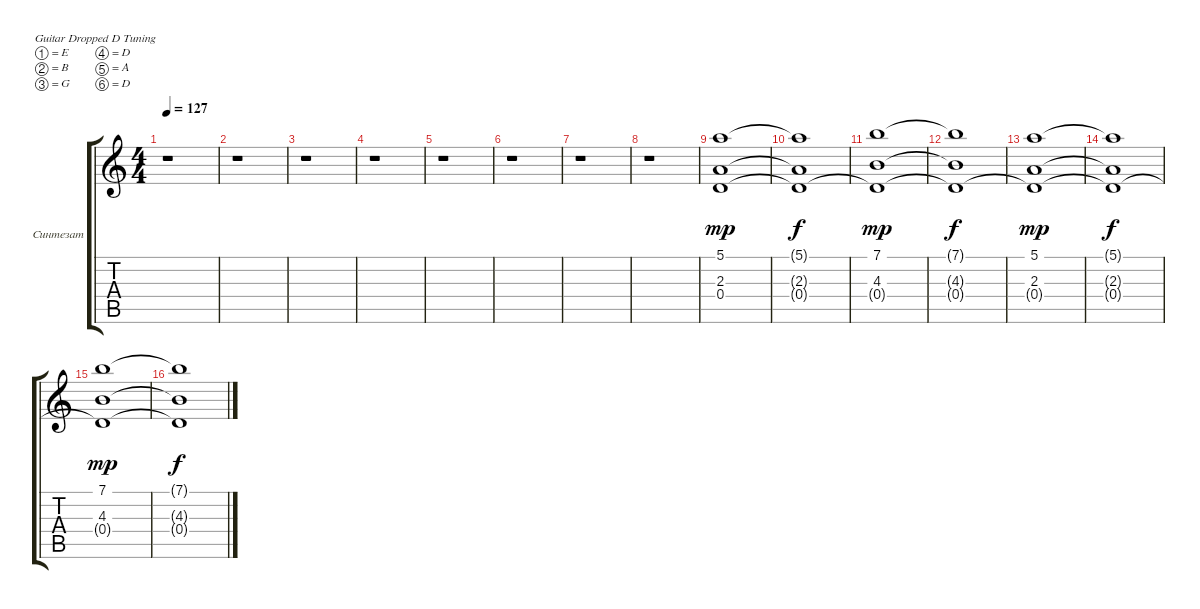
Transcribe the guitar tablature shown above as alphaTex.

\bracketExtendMode groupsimilarinstruments
\firstSystemTrackNameOrientation horizontal
\otherSystemsTrackNameOrientation horizontal
\track ("Синтезатор" "Синтезат") {instrument drawbarorgan}
\staff {score tabs}
\tuning (E4 B3 G3 D3 A2 D2)
\displaytranspose 12
\ts (4 4)
\tempo 127
\clef g2
\ks c
r.1{dy p} |
r.1 |
r.1 |
r.1 |
r.1 |
r.1 |
r.1 |
r.1 |
(5.1 2.3 0.4).1{dy mp} |
(5.1{t} 2.3{t} 0.4{t}).1{dy f} |
(7.1 4.3 0.4{t}).1{dy mp} |
(7.1{t} 4.3{t} 0.4{t}).1{dy f} |
(5.1 2.3 0.4{t}).1{dy mp} |
(5.1{t} 2.3{t} 0.4{t}).1{dy f} |
(7.1 4.3 0.4{t}).1{dy mp} |
(7.1{t} 4.3{t} 0.4{t}).1{dy f}
